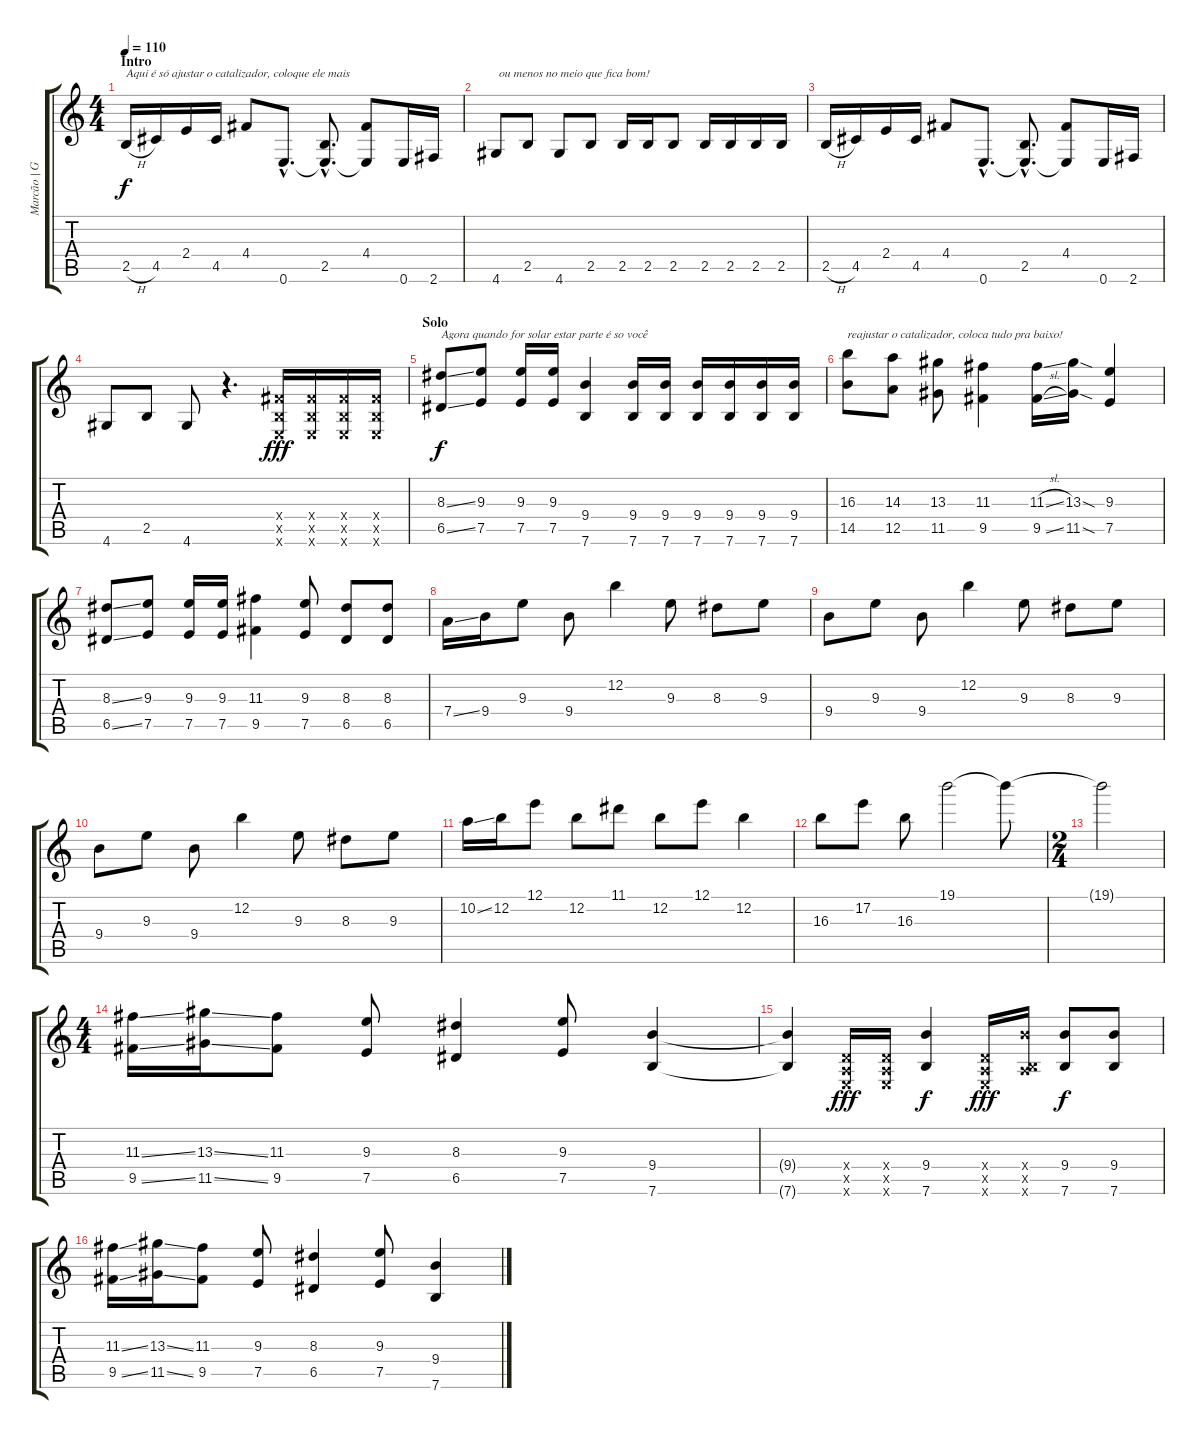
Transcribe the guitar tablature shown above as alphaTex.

\track ("Marcão | Guitarra Solo" "Marcão | G") {instrument distortionguitar}
\staff {score tabs}
\tuning (E4 B3 G3 D3 A2 E2) {hide}
\ts (4 4)
\section ("" "Intro")
\tempo 110
\clef g2
\ks c
2.5{h}.16{txt "Aqui é só ajustar o catalizador, coloque ele mais" dy f instrument acousticguitarnylon} 4.5.16 2.4.16 4.5.16 4.4.8 0.6{hac}.8{d} (2.5{hac} 0.6{hac t}).8{d} (4.4 0.6{t}).8 0.6.16 2.6.16 |
4.6.8{txt " ou menos no meio que fica bom!"} 2.5.8 4.6.8 2.5.8 2.5.16 2.5.16 2.5.8 2.5.16 2.5.16 2.5.16 2.5.16 |
2.5{h}.16 4.5.16 2.4.16 4.5.16 4.4.8 0.6{hac}.8{d} (2.5{hac} 0.6{hac t}).8{d} (4.4 0.6{t}).8 0.6.16 2.6.16 |
4.6.8 2.5.8 4.6.8 r.4{d} (4.4{x} 2.5{x} 0.6{x}).16{dy fff instrument distortionguitar} (4.4{x} 2.5{x} 0.6{x}).16 (4.4{x} 2.5{x} 0.6{x}).16 (4.4{x} 2.5{x} 0.6{x}).16 |
\section ("" "Solo")
(8.3{ss} 6.5{ss}).8{txt "Agora quando for solar estar parte é so você" dy f} (9.3 7.5).8 (9.3 7.5).16 (9.3 7.5).16 (9.4 7.6).4 (9.4 7.6).16 (9.4 7.6).16 (9.4 7.6).16 (9.4 7.6).16 (9.4 7.6).16 (9.4 7.6).16 |
(16.3 14.5).8{txt "reajustar o catalizador, coloca tudo pra baixo!"} (14.3 12.5).8 (13.3 11.5).8 (11.3 9.5).4 (11.3{sl} 9.5{sl}).16 (13.3{sod} 11.5{sod}).16 (9.3 7.5).4 |
(8.3{ss} 6.5{ss}).8 (9.3 7.5).8 (9.3 7.5).16 (9.3 7.5).16 (11.3 9.5).4 (9.3 7.5).8 (8.3 6.5).8 (8.3 6.5).8 |
7.4{ss}.16 9.4.16 9.3.8 9.4.8 12.2.4 9.3.8 8.3.8 9.3.8 |
9.4.8 9.3.8 9.4.8 12.2.4 9.3.8 8.3.8 9.3.8 |
9.4.8 9.3.8 9.4.8 12.2.4 9.3.8 8.3.8 9.3.8 |
10.2{ss}.16 12.2.16 12.1.8 12.2.8 11.1.8 12.2.8 12.1.8 12.2.4 |
16.3.8 17.2.8 16.3.8 19.1.2 19.1{t}.8 |
\ts (2 4)
19.1{t}.2 |
\ts (4 4)
(11.3{ss} 9.5{ss}).16 (13.3{ss} 11.5{ss}).16 (11.3 9.5).8 (9.3 7.5).8 (8.3 6.5).4 (9.3 7.5).8 (9.4 7.6).4 |
(9.4{t} 7.6{t}).4 (0.4{x} 0.5{x} 0.6{x}).16{dy fff} (0.4{x} 0.5{x} 0.6{x}).16 (9.4 7.6).4{dy f} (0.4{x} 0.5{x} 0.6{x}).16{dy fff} (9.4{x} 0.5{x} 7.6{x}).16 (9.4 7.6).8{dy f} (9.4 7.6).8 |
(11.3{ss} 9.5{ss}).16 (13.3{ss} 11.5{ss}).16 (11.3 9.5).8 (9.3 7.5).8 (8.3 6.5).4 (9.3 7.5).8 (9.4 7.6).4
